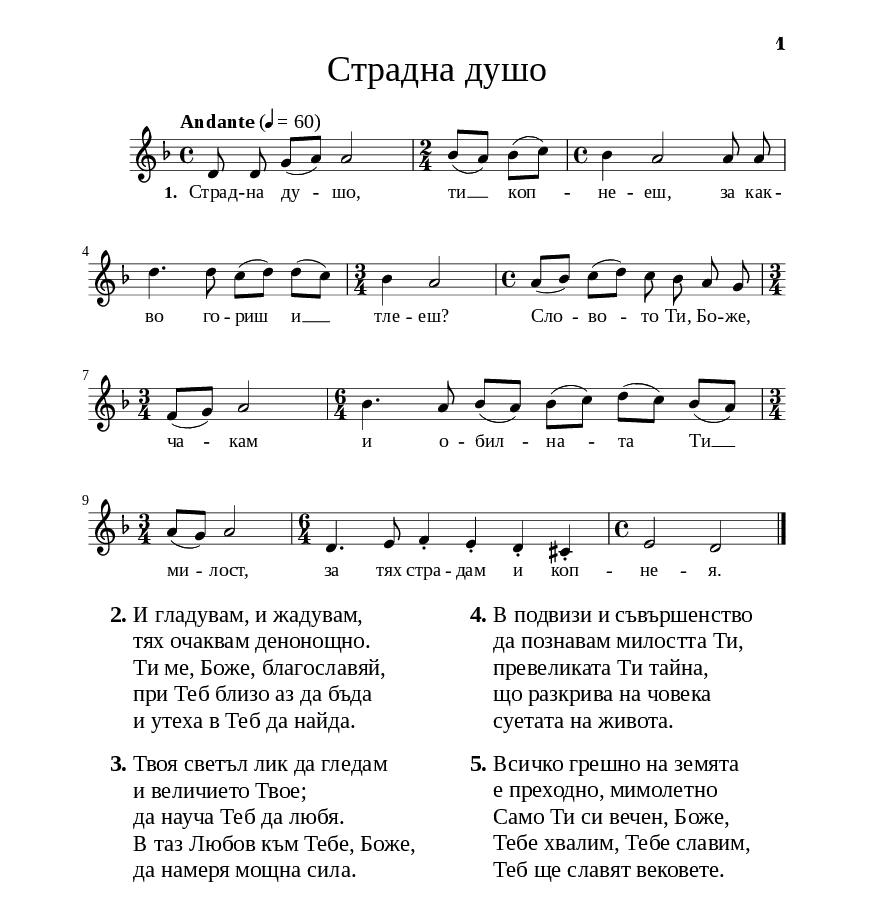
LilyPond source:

\version "2.24.4"

% include paper part and global functions
\include "include/globals.ily"

\bookpart {
  \label #'ref029
  \tocItem \markup "Страдна душо"
  \include "include/bookpart-paper.ily"
  \score {
    \include "include/score-layout.ily"

    \new Voice \absolute {
      \clef treble
      \key d \minor
      \time 4/4
      \tempoFunc "Andante" 4 "60"
      \autoBeamOff

      d'8 d' g'8 ([ a' ]) a'2 | \time 2/4 bes'8 ([ a' ])  bes' ([ c'' ])  |

      \time 4/4 bes'4 a'2 a'8 a' | \break
      d''4. d''8 c'' ([ d'' ]) d'' ([ c'' ]) \time 3/4  bes'4 a'2 |
      \time 4/4  a'8 ([ bes' ]) c'' ([ d'' ]) c'' bes' a' g' |\break
      \time 3/4  f'8 ([ g' ]) a'2 | \time 6/4  bes'4. a'8 bes' ([ a' ]) bes' ([ c'' ]) d'' ([ c'' ]) bes' ([ a' ]) \break |
      \time 3/4  |a'8 ([ g'8 ]) a'2 | \time 6/4  d'4. e'8 f'4\staccato e'4\staccato d'\staccato cis'\staccato | \time 4/4  e'2 d' | \bar "|." \break

    }

    \addlyrics {
      \set stanza = "1. " Страд -- на
      ду -- шо, ти __ коп -- не -- еш, за как -- во го --
      риш и __ тле -- еш? Сло -- во -- то Ти, Бо -- же,
      ча -- кам и о -- бил -- на -- та Ти __ ми -- лост,
      за тях стра -- дам и коп -- не -- я.}

      \header {
        title = \titleFunc #'ref_desc_20 "Страдна душо" "Stradna dušo"
      }

      \midi{}

    } % score



    \markup \abs-fontsize #11 \override #`(baseline-skip . ,bgCoupletBaselineSkip) {
      \fill-line {
        \hspace #0.1
        \column {
          \line {
            \bold "2."
            \column {
              "И гладувам, и жадувам,"
              "тях очаквам денонощно."
              "Ти ме, Боже, благославяй,"
              "при Теб близо аз да бъда"
              "и утеха в Теб да найда."
            }
          }
          \vspace #1
          \line {
            \bold "3."
            \column {
              "Твоя светъл лик да гледам"
              "и величието Твое;"
              "да науча Теб да любя."
              "В таз Любов към Тебе, Боже,"
              "да намеря мощна сила."
            }
          }

        }
        \hspace #0.1
        % adds horizontal spacing between columns
        \column {
          \line {
            \bold "4."
            \column {
              "В подвизи и съвършенство"
              "да познавам милостта Ти,"
              "превеликата Ти тайна,"
              "що разкрива на човека"
              "суетата на живота."
            }
          }
          % adds vertical spacing between verses
          \vspace #1
          \line {
            \bold "5."
            \column {
              "Всичко грешно на земята"
              "е преходно, мимолетно"
              "Само Ти си вечен, Боже,"
              "Тебе хвалим, Тебе славим,"
              "Теб ще славят вековете."
            }
          }
        }\hspace #0.1
      }
    }
  } % bookpart
